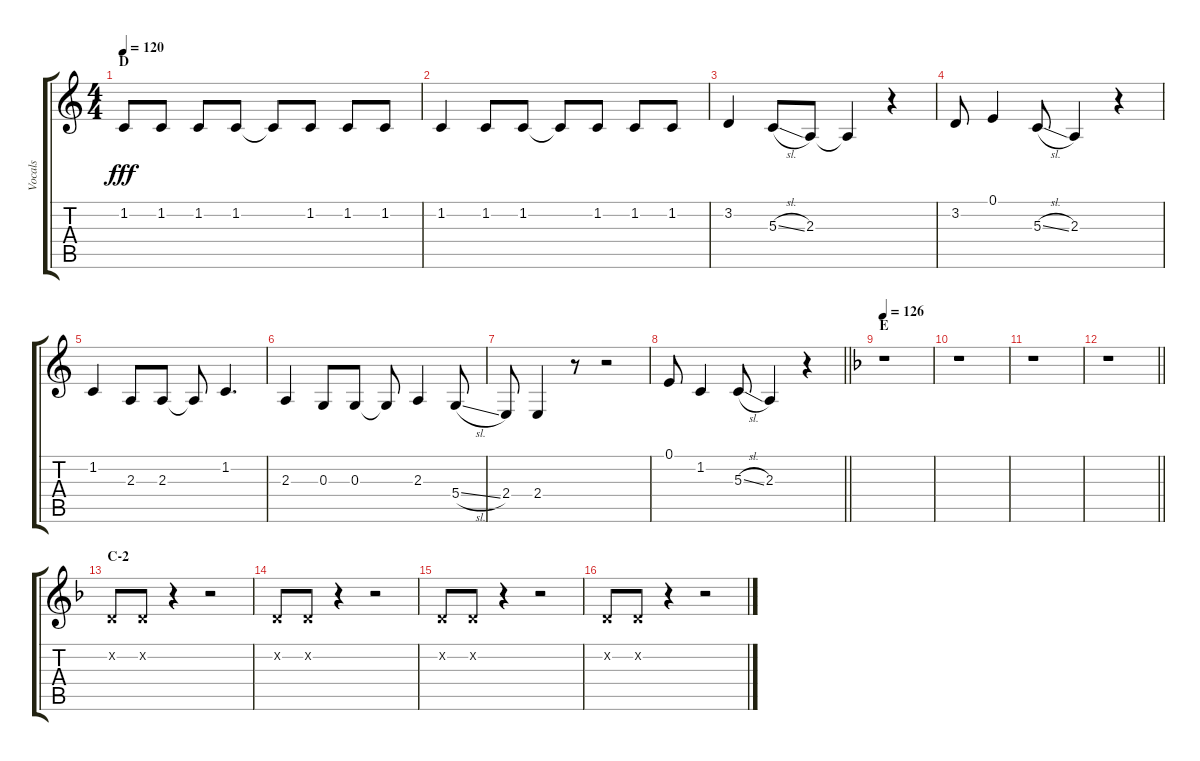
\track ("Vocals" "Vocals") {instrument voiceoohs}
\staff {score tabs}
\tuning (E4 B3 G3 D3 A2 E2) {hide}
\ts (4 4)
\section ("" "D")
\tempo 120
\clef g2
\ks c
1.2.8{dy fff} 1.2.8 1.2.8 1.2.8 1.2{t}.8 1.2.8 1.2.8 1.2.8 |
1.2.4 1.2.8 1.2.8 1.2{t}.8 1.2.8 1.2.8 1.2.8 |
3.2.4 5.3{sl}.8 2.3.8 2.3{t}.4 r.4 |
3.2.8 0.1.4 5.3{sl}.8 2.3.4 r.4 |
1.2.4 2.3.8 2.3.8 2.3{t}.8 1.2.4{d} |
2.3.4 0.3.8 0.3.8 0.3{t}.8 2.3.4 5.4{sl}.8 |
2.4.8 2.4.4 r.8 r.2 |
\barLineRight lightlight
0.1.8 1.2.4 5.3{sl}.8 2.3.4 r.4 |
\section ("" "E")
\tempo 126
\ks f
r.1 |
r.1 |
r.1 |
\barLineRight lightlight
r.1 |
\section ("" "C-2")
3.2{x}.8 3.2{x}.8 r.4 r.2 |
3.2{x}.8 3.2{x}.8 r.4 r.2 |
3.2{x}.8 3.2{x}.8 r.4 r.2 |
3.2{x}.8 3.2{x}.8 r.4 r.2
